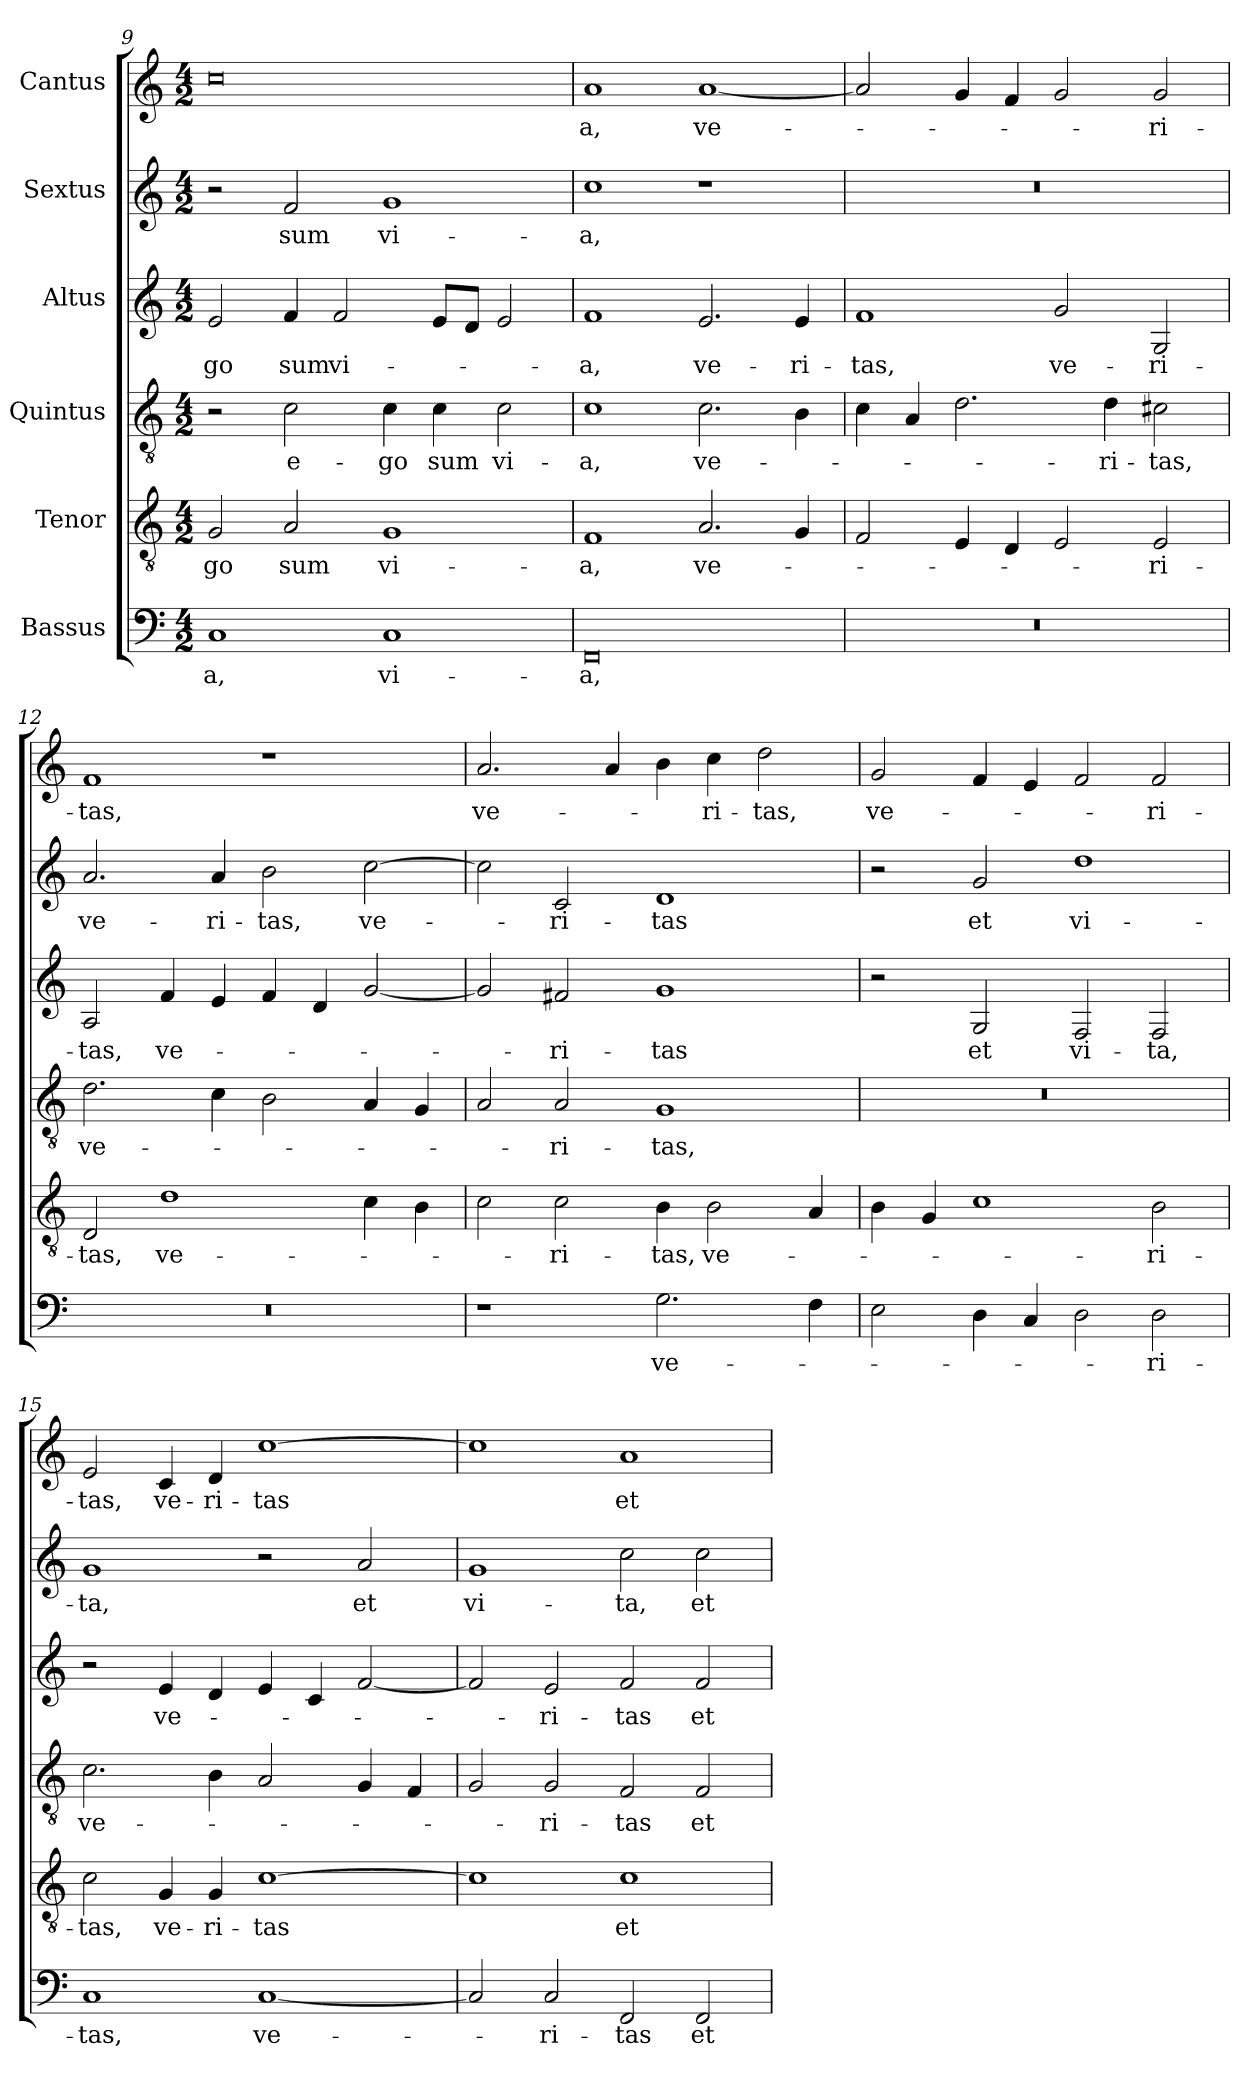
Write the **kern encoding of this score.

**kern	**text	**kern	**text	**kern	**text	**kern	**text	**kern	**text	**kern	**text
*part6	*part6	*part5	*part5	*part4	*part4	*part3	*part3	*part2	*part2	*part1	*part1
*staff6	*staff6	*staff5	*staff5	*staff4	*staff4	*staff3	*staff3	*staff2	*staff2	*staff1	*staff1
*I"Bassus	*	*I"Tenor	*	*I"Quintus	*	*I"Altus	*	*I"Sextus	*	*I"Cantus	*
*clefF4	*	*clefGv2	*	*clefGv2	*	*clefG2	*	*clefG2	*	*clefG2	*
*k[]	*	*k[]	*	*k[]	*	*k[]	*	*k[]	*	*k[]	*
*M4/2	*	*M4/2	*	*M4/2	*	*M4/2	*	*M4/2	*	*M4/2	*
=9	=9	=9	=9	=9	=9	=9	=9	=9	=9	=9	=9
!	!LO:LY:b	!	!LO:LY:b	!	!	!	!LO:LY:b	!	!	!	!
1C	a,	2G/	-go	2r	.	2e/	go	2r	.	0cc	.
!	!	!	!LO:LY:b	!	!LO:LY:b	!	!LO:LY:b	!	!LO:LY:b	!	!
.	.	2A/	sum	2c\	e-	4f/	sum	2f/	sum	.	.
!	!	!	!	!	!	!	!LO:LY:b	!	!	!	!
.	.	.	.	.	.	2f/	vi-	.	.	.	.
!	!LO:LY:b	!	!LO:LY:b	!	!LO:LY:b	!	!	!	!LO:LY:b	!	!
1C	vi-	1G	vi-	4c\	go	.	.	1g	vi-	.	.
!	!	!	!	!	!LO:LY:b	!	!	!	!	!	!
.	.	.	.	4c\	sum	8e/L	.	.	.	.	.
.	.	.	.	.	.	8d/J	.	.	.	.	.
!	!	!	!	!	!LO:LY:b	!	!	!	!	!	!
.	.	.	.	2c\	vi-	2e/	.	.	.	.	.
!!LO:PB:g=z
=10	=10	=10	=10	=10	=10	=10	=10	=10	=10	=10	=10
!	!LO:LY:b	!	!LO:LY:b	!	!LO:LY:b	!	!LO:LY:b	!	!LO:LY:b	!	!LO:LY:b
0FF	a,	1F	-a,	1c	-a,	1f	-a,	1cc	-a,	1a	-a,
!	!	!	!LO:LY:b	!	!LO:LY:b	!	!LO:LY:b	!	!	!	!LO:LY:b
.	.	2.A/	ve-	2.c\	ve-	2.e/	ve-	1r	.	[1a	ve-
!	!	!	!	!	!	!	!LO:LY:b	!	!	!	!
.	.	4G/	.	4B\	.	4e/	-ri-	.	.	.	.
=11	=11	=11	=11	=11	=11	=11	=11	=11	=11	=11	=11
!	!	!	!	!	!	!	!LO:LY:b	!	!	!	!
0r	.	2F/	.	4c\	.	1f	-tas,	0r	.	2a/]	.
.	.	.	.	4A/	.	.	.	.	.	.	.
.	.	4E/	.	2.d\	.	.	.	.	.	4g/	.
.	.	4D/	.	.	.	.	.	.	.	4f/	.
!	!	!	!	!	!	!	!LO:LY:b	!	!	!	!
.	.	2E/	.	.	.	2g/	ve-	.	.	2g/	.
!	!	!	!	!	!LO:LY:b	!	!	!	!	!	!
.	.	.	.	4d\	-ri-	.	.	.	.	.	.
!	!	!	!LO:LY:b	!	!LO:LY:b	!	!LO:LY:b	!	!	!	!LO:LY:b
.	.	2E/	-ri-	2c#X\	-tas,	2G/	-ri-	.	.	2g/	-ri-
=12	=12	=12	=12	=12	=12	=12	=12	=12	=12	=12	=12
!	!	!	!LO:LY:b	!	!LO:LY:b	!	!LO:LY:b	!	!LO:LY:b	!	!LO:LY:b
0r	.	2D/	-tas,	2.d\	ve-	2A/	-tas,	2.a/	ve-	1f	-tas,
!	!	!	!LO:LY:b	!	!	!	!LO:LY:b	!	!	!	!
.	.	1d	ve-	.	.	4f/	ve-	.	.	.	.
!	!	!	!	!	!	!	!	!	!LO:LY:b	!	!
.	.	.	.	4c\	.	4e/	.	4a/	-ri-	.	.
!	!	!	!	!	!	!	!	!	!LO:LY:b	!	!
.	.	.	.	2B\	.	4f/	.	2b\	-tas,	1r	.
.	.	.	.	.	.	4d/	.	.	.	.	.
!	!	!	!	!	!	!	!	!	!LO:LY:b	!	!
.	.	4c\	.	4A/	.	[2g/	.	[2cc\	ve-	.	.
.	.	4B\	.	4G/	.	.	.	.	.	.	.
=13	=13	=13	=13	=13	=13	=13	=13	=13	=13	=13	=13
!	!	!	!	!	!	!	!	!	!	!	!LO:LY:b
1r	.	2c\	.	2A/	.	2g/]	.	2cc\]	.	2.a/	ve-
!	!	!	!LO:LY:b	!	!LO:LY:b	!	!LO:LY:b	!	!LO:LY:b	!	!
.	.	2c\	-ri-	2A/	-ri-	2f#X/	-ri-	2c/	-ri-	.	.
.	.	.	.	.	.	.	.	.	.	4a/	.
!	!LO:LY:b	!	!LO:LY:b	!	!LO:LY:b	!	!LO:LY:b	!	!LO:LY:b	!	!
2.G\	ve-	4B\	-tas,	1G	-tas,	1g	-tas	1d	-tas	4b\	.
!	!	!	!LO:LY:b	!	!	!	!	!	!	!	!LO:LY:b
.	.	2B\	ve-	.	.	.	.	.	.	4cc\	-ri-
!	!	!	!	!	!	!	!	!	!	!	!LO:LY:b
.	.	.	.	.	.	.	.	.	.	2dd\	-tas,
4F\	.	4A/	.	.	.	.	.	.	.	.	.
=14	=14	=14	=14	=14	=14	=14	=14	=14	=14	=14	=14
!	!	!	!	!	!	!	!	!	!	!	!LO:LY:b
2E\	.	4B\	.	0r	.	2r	.	2r	.	2g/	ve-
.	.	4G/	.	.	.	.	.	.	.	.	.
!	!	!	!	!	!	!	!LO:LY:b	!	!LO:LY:b	!	!
4D\	.	1c	.	.	.	2G/	et	2g/	et	4f/	.
4C/	.	.	.	.	.	.	.	.	.	4e/	.
!	!	!	!	!	!	!	!LO:LY:b	!	!LO:LY:b	!	!
2D\	.	.	.	.	.	2F/	vi-	1dd	vi-	2f/	.
!	!LO:LY:b	!	!LO:LY:b	!	!	!	!LO:LY:b	!	!	!	!LO:LY:b
2D\	ri-	2B\	ri-	.	.	2F/	ta,	.	.	2f/	-ri-
!!LO:LB:g=z
=15	=15	=15	=15	=15	=15	=15	=15	=15	=15	=15	=15
!	!LO:LY:b	!	!LO:LY:b	!	!LO:LY:b	!	!	!	!LO:LY:b	!	!LO:LY:b
1C	tas,	2c\	tas,	2.c\	ve-	2r	.	1g	ta,	2e/	-tas,
!	!	!	!LO:LY:b	!	!	!	!LO:LY:b	!	!	!	!LO:LY:b
.	.	4G/	ve-	.	.	4e/	ve-	.	.	4c/	ve-
!	!	!	!LO:LY:b	!	!	!	!	!	!	!	!LO:LY:b
.	.	4G/	ri-	4B\	.	4d/	.	.	.	4d/	ri-
!	!LO:LY:b	!	!LO:LY:b	!	!	!	!	!	!	!	!LO:LY:b
[1C	ve-	[1c	-tas	2A/	.	4e/	.	2r	.	[1cc	-tas
.	.	.	.	.	.	4c/	.	.	.	.	.
!	!	!	!	!	!	!	!	!	!LO:LY:b	!	!
.	.	.	.	4G/	.	[2f/	.	2a/	et	.	.
.	.	.	.	4F/	.	.	.	.	.	.	.
=16	=16	=16	=16	=16	=16	=16	=16	=16	=16	=16	=16
!	!	!	!	!	!	!	!	!	!LO:LY:b	!	!
2C/]	.	1c]	.	2G/	.	2f/]	.	1g	vi-	1cc]	.
!	!LO:LY:b	!	!	!	!LO:LY:b	!	!LO:LY:b	!	!	!	!
2C/	-ri-	.	.	2G/	-ri-	2e/	-ri-	.	.	.	.
!	!LO:LY:b	!	!LO:LY:b	!	!LO:LY:b	!	!LO:LY:b	!	!LO:LY:b	!	!LO:LY:b
2FF/	-tas	1c	et	2F/	-tas	2f/	-tas	2cc\	-ta,	1a	et
!	!LO:LY:b	!	!	!	!LO:LY:b	!	!LO:LY:b	!	!LO:LY:b	!	!
2FF/	et	.	.	2F/	et	2f/	et	2cc\	et	.	.
=	=	=	=	=	=	=	=	=	=	=	=
*-	*-	*-	*-	*-	*-	*-	*-	*-	*-	*-	*-
